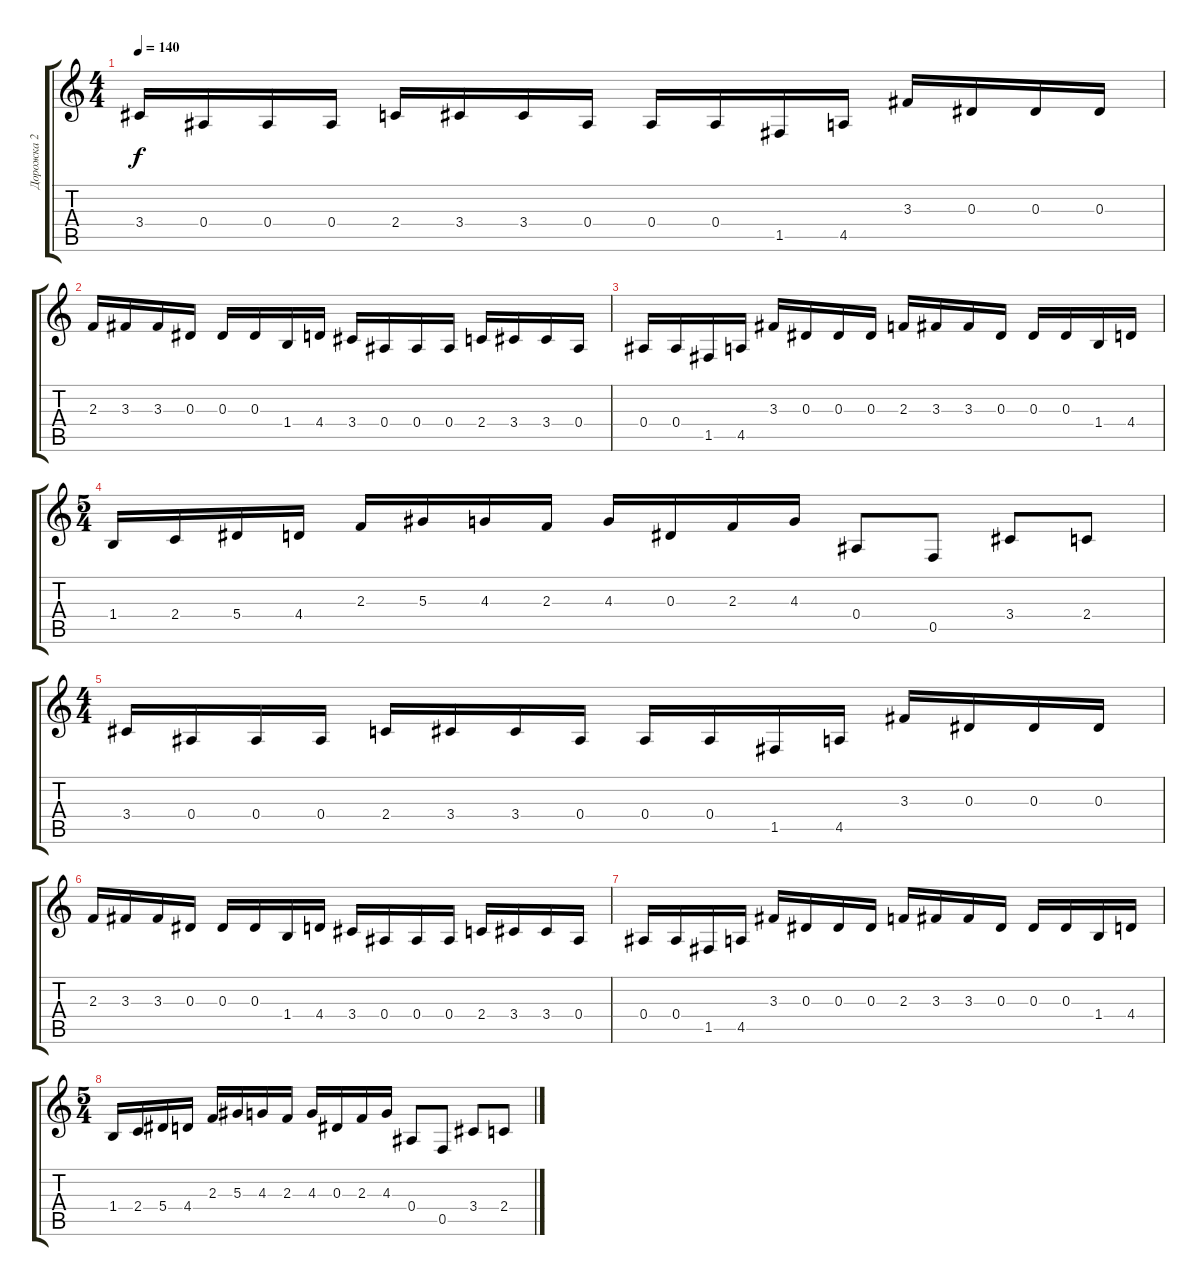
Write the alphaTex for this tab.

\track ("Дорожка 2" "Дорожка 2") {instrument distortionguitar}
\staff {score tabs}
\tuning (C4 G3 Eb3 Bb2 F2 C2) {hide}
\ts (4 4)
\tempo 140
\clef g2
\ks c
3.4.16{dy f} 0.4.16 0.4.16 0.4.16 2.4.16 3.4.16 3.4.16 0.4.16 0.4.16 0.4.16 1.5.16 4.5.16 3.3.16 0.3.16 0.3.16 0.3.16 |
2.3.16 3.3.16 3.3.16 0.3.16 0.3.16 0.3.16 1.4.16 4.4.16 3.4.16 0.4.16 0.4.16 0.4.16 2.4.16 3.4.16 3.4.16 0.4.16 |
0.4.16 0.4.16 1.5.16 4.5.16 3.3.16 0.3.16 0.3.16 0.3.16 2.3.16 3.3.16 3.3.16 0.3.16 0.3.16 0.3.16 1.4.16 4.4.16 |
\ts (5 4)
1.4.16 2.4.16 5.4.16 4.4.16 2.3.16 5.3.16 4.3.16 2.3.16 4.3.16 0.3.16 2.3.16 4.3.16 0.4.8 0.5.8 3.4.8 2.4.8 |
\ts (4 4)
3.4.16 0.4.16 0.4.16 0.4.16 2.4.16 3.4.16 3.4.16 0.4.16 0.4.16 0.4.16 1.5.16 4.5.16 3.3.16 0.3.16 0.3.16 0.3.16 |
2.3.16 3.3.16 3.3.16 0.3.16 0.3.16 0.3.16 1.4.16 4.4.16 3.4.16 0.4.16 0.4.16 0.4.16 2.4.16 3.4.16 3.4.16 0.4.16 |
0.4.16 0.4.16 1.5.16 4.5.16 3.3.16 0.3.16 0.3.16 0.3.16 2.3.16 3.3.16 3.3.16 0.3.16 0.3.16 0.3.16 1.4.16 4.4.16 |
\ts (5 4)
1.4.16 2.4.16 5.4.16 4.4.16 2.3.16 5.3.16 4.3.16 2.3.16 4.3.16 0.3.16 2.3.16 4.3.16 0.4.8 0.5.8 3.4.8 2.4.8
